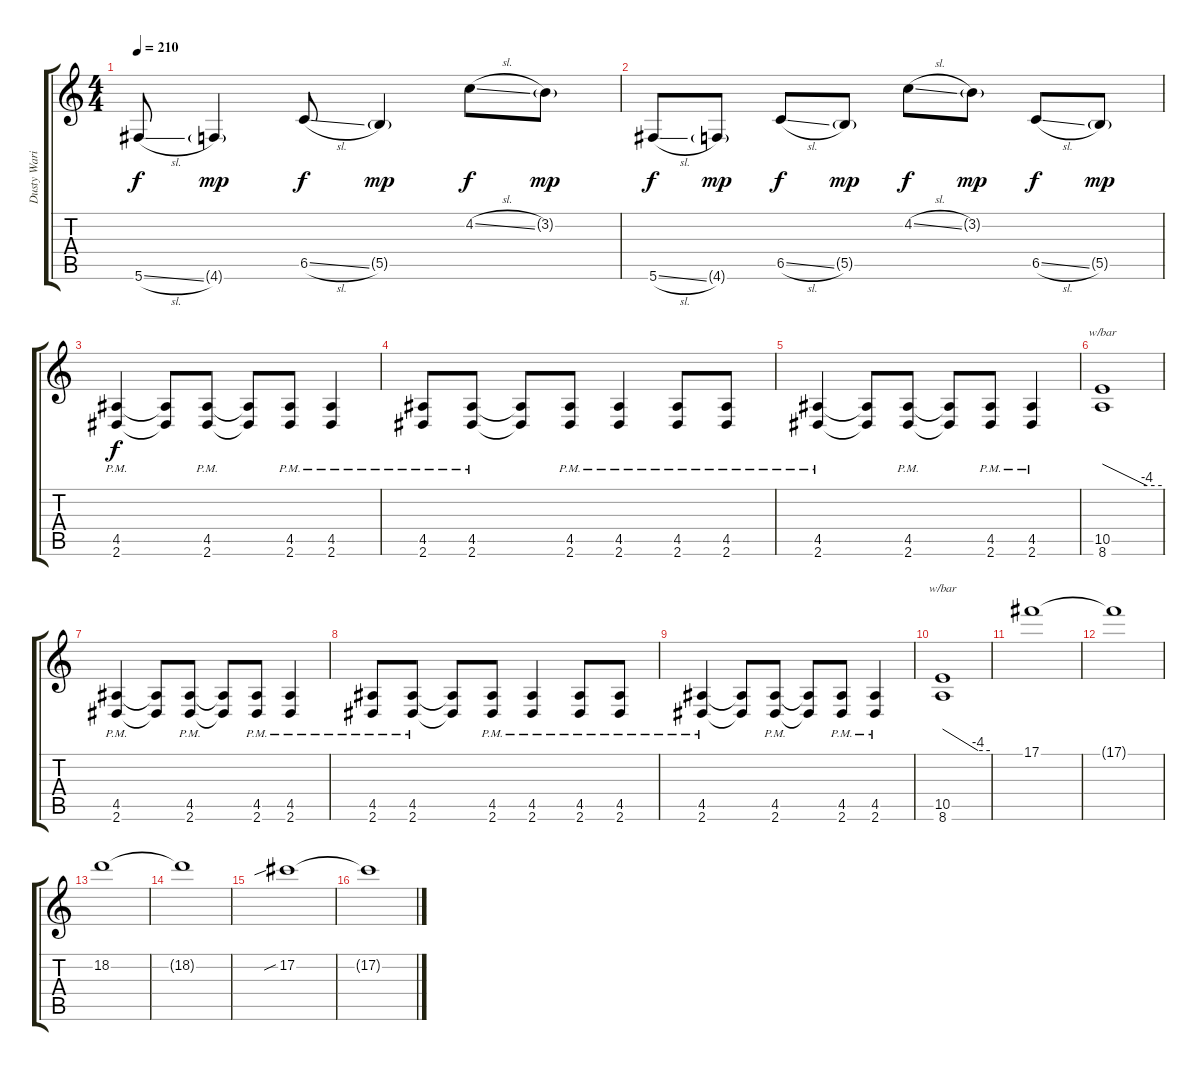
\track ("Dusty Waring" "Dusty Wari") {instrument distortionguitar}
\staff {score tabs}
\tuning (Db4 Ab3 E3 B2 Gb2 Db2) {hide}
\ts (4 4)
\tempo 210
\clef g2
\ks c
5.6{sl}.8{dy f} 4.6{g}.4{dy mp} 6.5{sl}.8{dy f} 5.5{g}.4{dy mp} 4.2{sl}.8{dy f} 3.2{g}.8{dy mp} |
5.6{sl}.8{dy f} 4.6{g}.8{dy mp} 6.5{sl}.8{dy f} 5.5{g}.8{dy mp} 4.2{sl}.8{dy f} 3.2{g}.8{dy mp} 6.5{sl}.8{dy f} 5.5{g}.8{dy mp} |
(4.5{pm} 2.6{pm}).4{dy f} (4.5{t} 2.6{t}).8 (4.5{pm} 2.6{pm}).8 (4.5{t} 2.6{t}).8 (4.5{pm} 2.6{pm}).8 (4.5{pm} 2.6{pm}).4 |
(4.5{pm} 2.6{pm}).8 (4.5{pm} 2.6{pm}).8 (4.5{t} 2.6{t}).8 (4.5{pm} 2.6{pm}).8 (4.5{pm} 2.6{pm}).4 (4.5{pm} 2.6{pm}).8 (4.5{pm} 2.6{pm}).8 |
(4.5{pm} 2.6{pm}).4 (4.5{t} 2.6{t}).8 (4.5{pm} 2.6{pm}).8 (4.5{t} 2.6{t}).8 (4.5{pm} 2.6{pm}).8 (4.5{pm} 2.6{pm}).4 |
(10.5 8.6).1{tbe (custom default 0 0 45 -16 60 -16)} |
(4.5{pm} 2.6{pm}).4 (4.5{t} 2.6{t}).8 (4.5{pm} 2.6{pm}).8 (4.5{t} 2.6{t}).8 (4.5{pm} 2.6{pm}).8 (4.5{pm} 2.6{pm}).4 |
(4.5{pm} 2.6{pm}).8 (4.5{pm} 2.6{pm}).8 (4.5{t} 2.6{t}).8 (4.5{pm} 2.6{pm}).8 (4.5{pm} 2.6{pm}).4 (4.5{pm} 2.6{pm}).8 (4.5{pm} 2.6{pm}).8 |
(4.5{pm} 2.6{pm}).4 (4.5{t} 2.6{t}).8 (4.5{pm} 2.6{pm}).8 (4.5{t} 2.6{t}).8 (4.5{pm} 2.6{pm}).8 (4.5{pm} 2.6{pm}).4 |
(10.5 8.6).1{tbe (custom default 0 0 45 -16 60 -16)} |
17.1.1 |
17.1{t}.1 |
18.2.1 |
18.2{t}.1 |
17.2{sib}.1 |
17.2{t}.1
